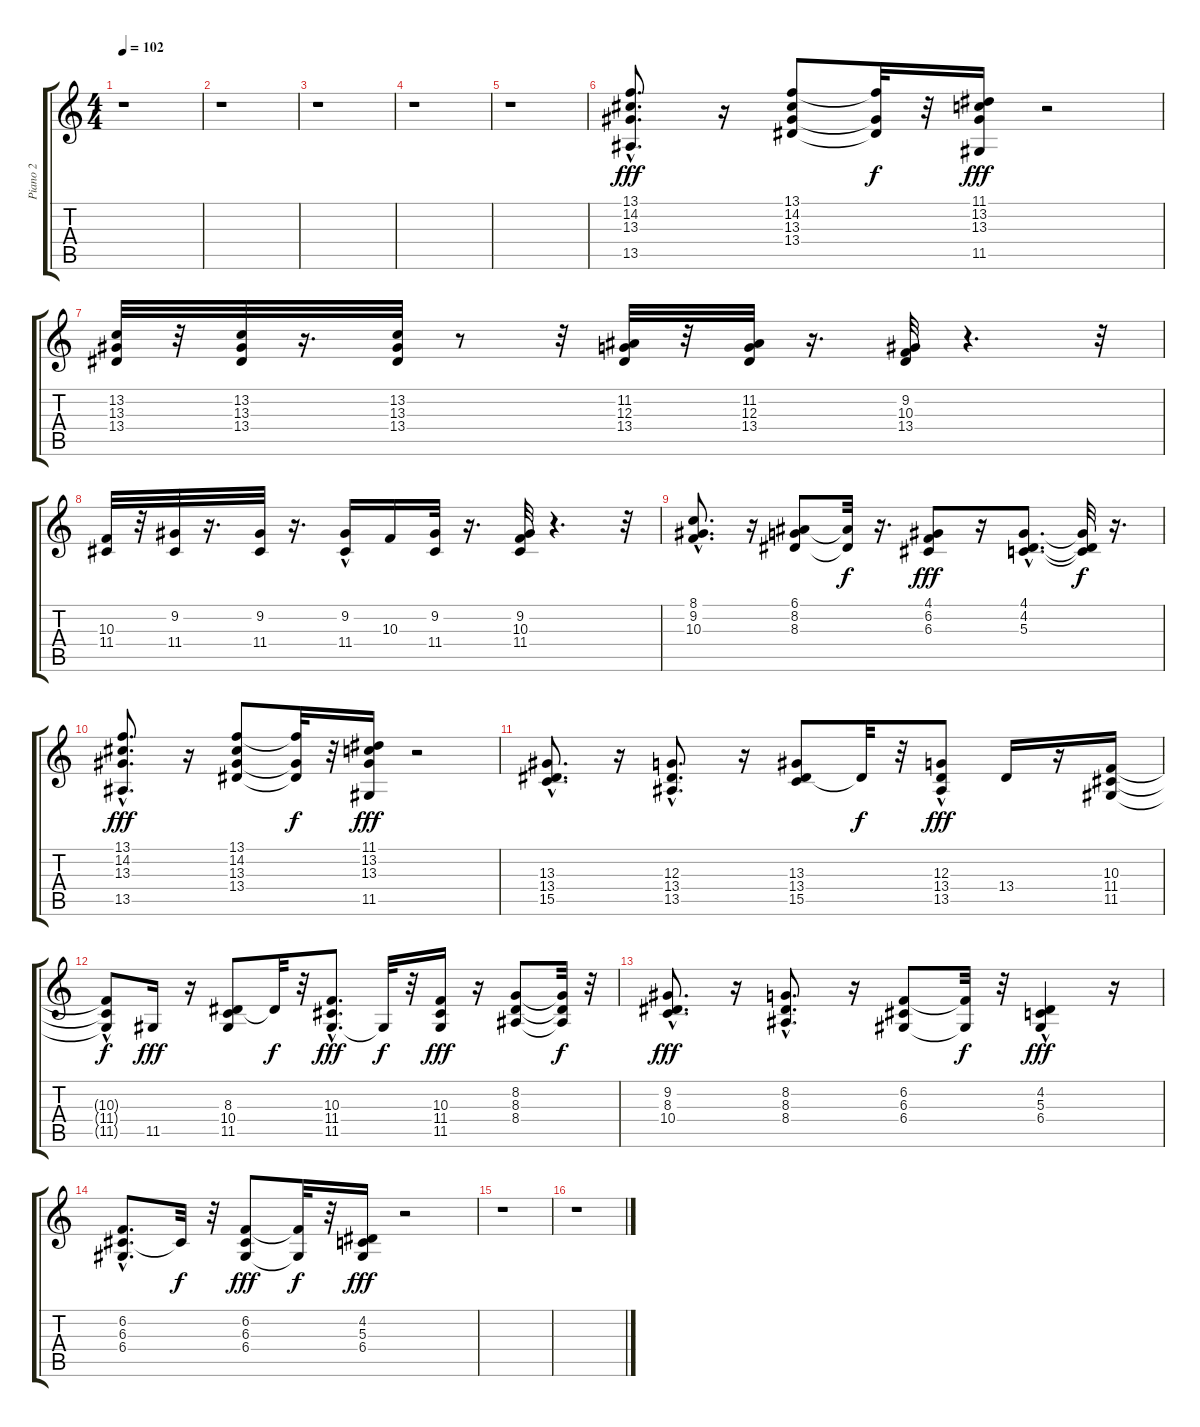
\track ("Piano 2" "Piano 2") {instrument electricpiano2}
\staff {score tabs}
\tuning (E4 B3 G3 D3 A2 E2) {hide}
\ts (4 4)
\tempo 102
\clef g2
\ks c
r.1{dy fff instrument electricpiano2} |
r.1 |
r.1 |
r.1 |
r.1 |
(13.1{hac} 14.2{hac} 13.3{hac} 13.5{hac}).8{d} r.16 (13.1 14.2 13.3 13.4).8 (13.1{t} 13.3{t} 13.4{t}).32{dy f} r.32 (11.1 13.2 13.3 11.5).16{dy fff} r.2 |
(13.2 13.3 13.4).32 r.32 (13.2 13.3 13.4).32 r.16{d} (13.2 13.3 13.4).32 r.8 r.32 (11.2 12.3 13.4).32 r.32 (11.2 12.3 13.4).32 r.16{d} (9.2 10.3 13.4).32 r.4{d} r.32 |
(10.3 11.4).32 r.32 (9.2 11.4).32 r.16{d} (9.2 11.4).32 r.16{d} (9.2 11.4{hac}).16 10.3.16 (9.2 11.4).32 r.16{d} (9.2 10.3 11.4).32 r.4{d} r.32 |
(8.1{hac} 9.2{hac} 10.3{hac}).8{d} r.16 (6.1 8.2 8.3).8 (6.1{t} 8.3{t}).32{dy f} r.16{d} (4.1 6.2 6.3).8{dy fff} r.16 (4.1{hac} 4.2{hac} 5.3{hac}).8{d} (4.1{t} 4.2{t} 5.3{t}).32{dy f} r.16{d} |
(13.1{hac} 14.2{hac} 13.3{hac} 13.5{hac}).8{d dy fff} r.16 (13.1 14.2 13.3 13.4).8 (13.1{t} 13.3{t} 13.4{t}).32{dy f} r.32 (11.1 13.2 13.3 11.5).16{dy fff} r.2 |
(13.3{hac} 13.4{hac} 15.5{hac}).8{d} r.16 (12.3{hac} 13.4 13.5).8{d} r.16 (13.3 13.4 15.5).8 13.4{t}.32{dy f} r.32 (12.3{hac} 13.4 13.5{hac}).8{dy fff} 13.4.16 r.16 (10.3 11.4 11.5).16 |
(10.3{hac t} 11.4{t} 11.5{hac t}).8{dy f} 11.5.16{dy fff} r.16 (8.3 10.4 11.5).8 8.3{t}.32{dy f} r.32 (10.3{hac} 11.4{hac} 11.5{hac}).8{d dy fff} 11.5{t}.32{dy f} r.32 (10.3 11.4 11.5).16{dy fff} r.16 (8.2 8.3 8.4).8 (8.2{t} 8.3{t} 8.4{t}).32{dy f} r.32 |
(9.2{hac} 8.3{hac} 10.4{hac}).8{d dy fff} r.16 (8.2{hac} 8.3{hac} 8.4{hac}).8{d} r.16 (6.2 6.3 6.4).8 (6.2{t} 6.4{t}).32{dy f} r.32 (4.2 5.3{hac} 6.4).4{dy fff} r.16 |
(6.2{hac} 6.3{hac} 6.4{hac}).8{d} 6.3{t}.32{dy f} r.32 (6.2 6.3 6.4).8{dy fff} (6.2{t} 6.4{t}).32{dy f} r.32 (4.2 5.3 6.4).16{dy fff} r.2 |
r.1 |
r.1
